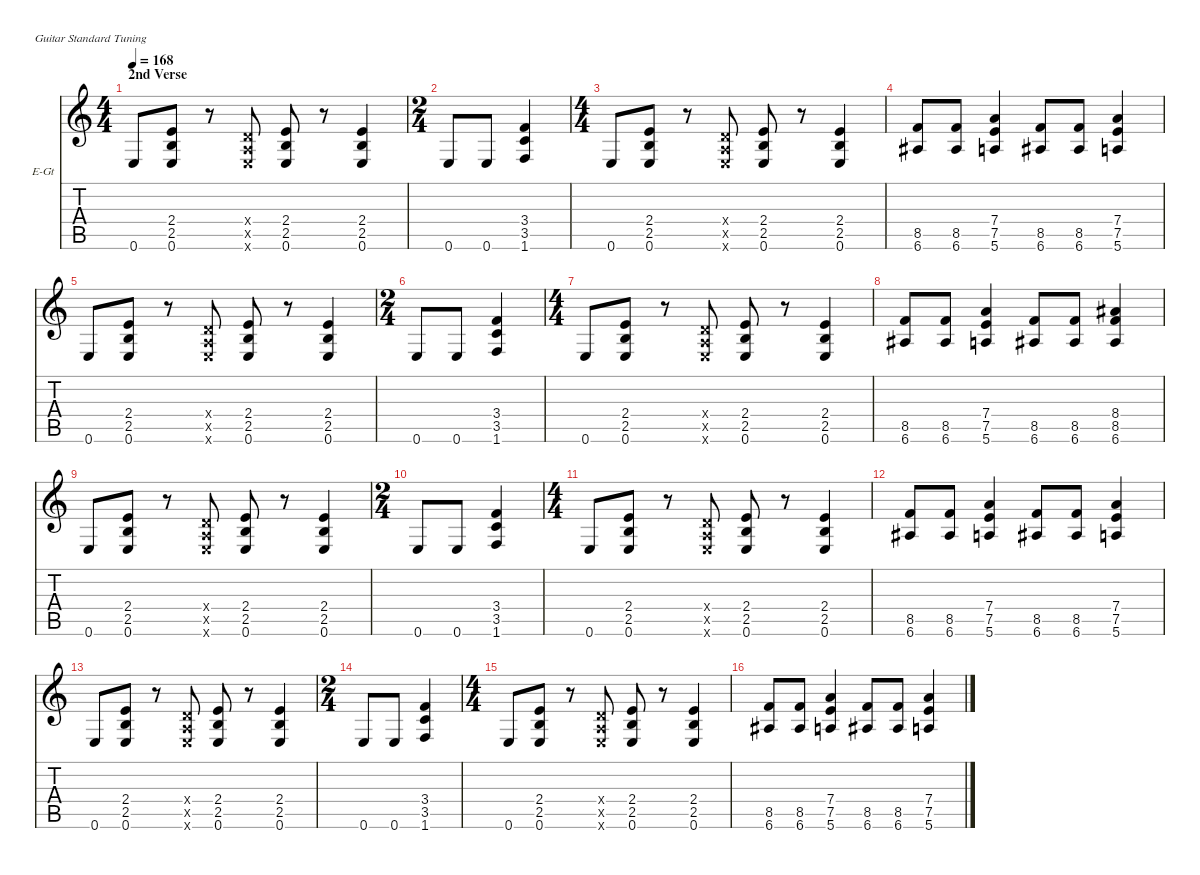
\hideDynamics
\bracketExtendMode nobrackets
\firstSystemTrackNameOrientation horizontal
\otherSystemsTrackNameOrientation horizontal
\track ("Guitar IV" "E-Gt") {instrument distortionguitar}
\staff {score tabs}
\tuning (E4 B3 G3 D3 A2 E2)
\ts (4 4)
\section ("" "2nd Verse")
\tempo 168
\clef g2
\ks c
0.6.8{dy f} (2.4 2.5 0.6).8 r.8 (0.4{x} 0.5{x} 0.6{x}).8 (2.4 2.5 0.6).8 r.8 (2.4 2.5 0.6).4 |
\ts (2 4)
0.6.8 0.6.8 (3.4 3.5 1.6).4 |
\ts (4 4)
0.6.8 (2.4 2.5 0.6).8 r.8 (0.4{x} 0.5{x} 0.6{x}).8 (2.4 2.5 0.6).8 r.8 (2.4 2.5 0.6).4 |
(8.5 6.6{acc #}).8 (8.5 6.6{acc #}).8 (7.4 7.5 5.6).4 (8.5 6.6{acc #}).8 (8.5 6.6{acc #}).8 (7.4 7.5 5.6).4 |
0.6.8 (2.4 2.5 0.6).8 r.8 (0.4{x} 0.5{x} 0.6{x}).8 (2.4 2.5 0.6).8 r.8 (2.4 2.5 0.6).4 |
\ts (2 4)
0.6.8 0.6.8 (3.4 3.5 1.6).4 |
\ts (4 4)
0.6.8 (2.4 2.5 0.6).8 r.8 (0.4{x} 0.5{x} 0.6{x}).8 (2.4 2.5 0.6).8 r.8 (2.4 2.5 0.6).4 |
(8.5 6.6{acc #}).8 (8.5 6.6{acc #}).8 (7.4 7.5 5.6).4 (8.5 6.6{acc #}).8 (8.5 6.6{acc #}).8 (8.4{acc #} 8.5 6.6{acc #}).4 |
0.6.8 (2.4 2.5 0.6).8 r.8 (0.4{x} 0.5{x} 0.6{x}).8 (2.4 2.5 0.6).8 r.8 (2.4 2.5 0.6).4 |
\ts (2 4)
0.6.8 0.6.8 (3.4 3.5 1.6).4 |
\ts (4 4)
0.6.8 (2.4 2.5 0.6).8 r.8 (0.4{x} 0.5{x} 0.6{x}).8 (2.4 2.5 0.6).8 r.8 (2.4 2.5 0.6).4 |
(8.5 6.6{acc #}).8 (8.5 6.6{acc #}).8 (7.4 7.5 5.6).4 (8.5 6.6{acc #}).8 (8.5 6.6{acc #}).8 (7.4 7.5 5.6).4 |
0.6.8 (2.4 2.5 0.6).8 r.8 (0.4{x} 0.5{x} 0.6{x}).8 (2.4 2.5 0.6).8 r.8 (2.4 2.5 0.6).4 |
\ts (2 4)
0.6.8 0.6.8 (3.4 3.5 1.6).4 |
\ts (4 4)
0.6.8 (2.4 2.5 0.6).8 r.8 (0.4{x} 0.5{x} 0.6{x}).8 (2.4 2.5 0.6).8 r.8 (2.4 2.5 0.6).4 |
(8.5 6.6{acc #}).8 (8.5 6.6{acc #}).8 (7.4 7.5 5.6).4 (8.5 6.6{acc #}).8 (8.5 6.6{acc #}).8 (7.4 7.5 5.6).4
